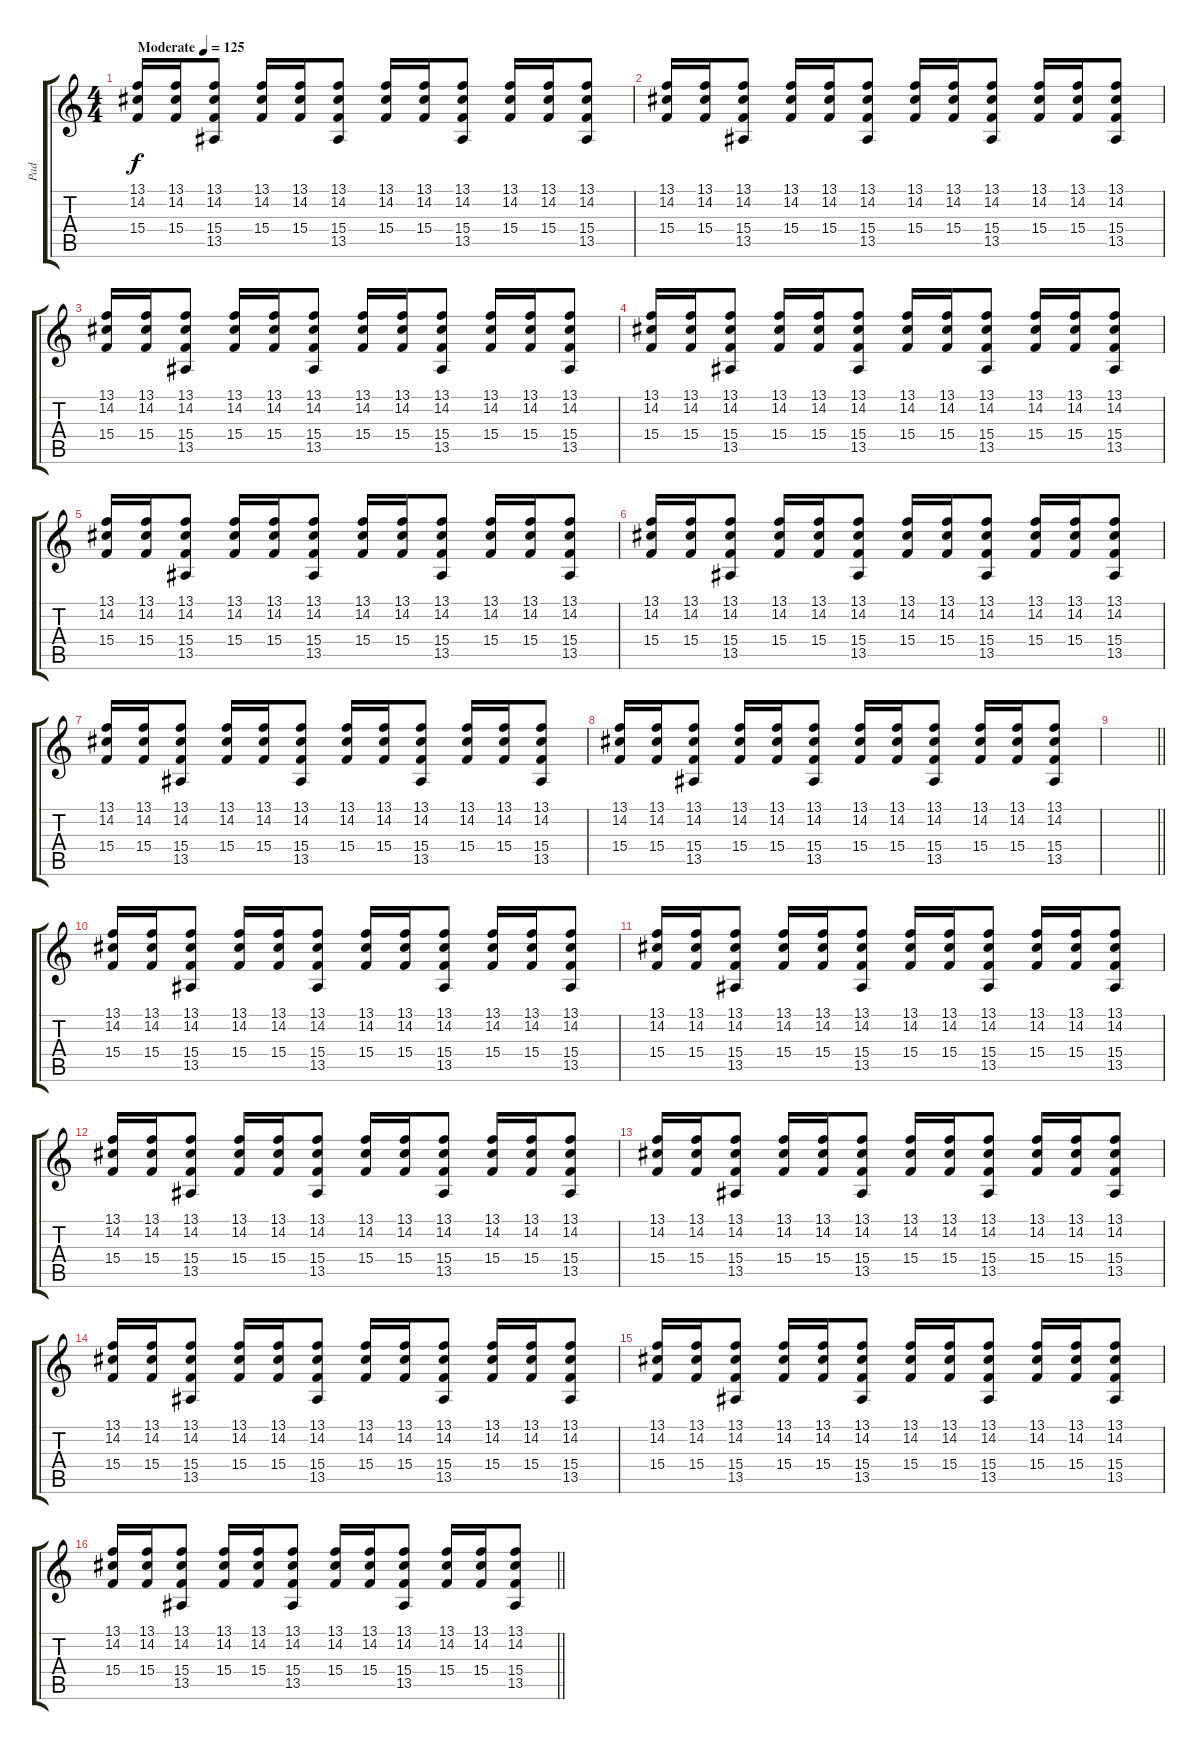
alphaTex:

\track ("Pad" "Pad") {instrument fx1rain}
\staff {score tabs}
\tuning (E4 B3 G3 D3 A2 E2) {hide}
\ts (4 4)
\tempo (125 "Moderate")
\clef g2
\ks c
(13.1 14.2 15.4).16{dy f instrument fx1rain} (13.1 14.2 15.4).16 (13.1 14.2 15.4 13.5).8 (13.1 14.2 15.4).16 (13.1 14.2 15.4).16 (13.1 14.2 15.4 13.5).8 (13.1 14.2 15.4).16 (13.1 14.2 15.4).16 (13.1 14.2 15.4 13.5).8 (13.1 14.2 15.4).16 (13.1 14.2 15.4).16 (13.1 14.2 15.4 13.5).8 |
(13.1 14.2 15.4).16 (13.1 14.2 15.4).16 (13.1 14.2 15.4 13.5).8 (13.1 14.2 15.4).16 (13.1 14.2 15.4).16 (13.1 14.2 15.4 13.5).8 (13.1 14.2 15.4).16 (13.1 14.2 15.4).16 (13.1 14.2 15.4 13.5).8 (13.1 14.2 15.4).16 (13.1 14.2 15.4).16 (13.1 14.2 15.4 13.5).8 |
(13.1 14.2 15.4).16 (13.1 14.2 15.4).16 (13.1 14.2 15.4 13.5).8 (13.1 14.2 15.4).16 (13.1 14.2 15.4).16 (13.1 14.2 15.4 13.5).8 (13.1 14.2 15.4).16 (13.1 14.2 15.4).16 (13.1 14.2 15.4 13.5).8 (13.1 14.2 15.4).16 (13.1 14.2 15.4).16 (13.1 14.2 15.4 13.5).8 |
(13.1 14.2 15.4).16 (13.1 14.2 15.4).16 (13.1 14.2 15.4 13.5).8 (13.1 14.2 15.4).16 (13.1 14.2 15.4).16 (13.1 14.2 15.4 13.5).8 (13.1 14.2 15.4).16 (13.1 14.2 15.4).16 (13.1 14.2 15.4 13.5).8 (13.1 14.2 15.4).16 (13.1 14.2 15.4).16 (13.1 14.2 15.4 13.5).8 |
(13.1 14.2 15.4).16 (13.1 14.2 15.4).16 (13.1 14.2 15.4 13.5).8 (13.1 14.2 15.4).16 (13.1 14.2 15.4).16 (13.1 14.2 15.4 13.5).8 (13.1 14.2 15.4).16 (13.1 14.2 15.4).16 (13.1 14.2 15.4 13.5).8 (13.1 14.2 15.4).16 (13.1 14.2 15.4).16 (13.1 14.2 15.4 13.5).8 |
(13.1 14.2 15.4).16 (13.1 14.2 15.4).16 (13.1 14.2 15.4 13.5).8 (13.1 14.2 15.4).16 (13.1 14.2 15.4).16 (13.1 14.2 15.4 13.5).8 (13.1 14.2 15.4).16 (13.1 14.2 15.4).16 (13.1 14.2 15.4 13.5).8 (13.1 14.2 15.4).16 (13.1 14.2 15.4).16 (13.1 14.2 15.4 13.5).8 |
(13.1 14.2 15.4).16 (13.1 14.2 15.4).16 (13.1 14.2 15.4 13.5).8 (13.1 14.2 15.4).16 (13.1 14.2 15.4).16 (13.1 14.2 15.4 13.5).8 (13.1 14.2 15.4).16 (13.1 14.2 15.4).16 (13.1 14.2 15.4 13.5).8 (13.1 14.2 15.4).16 (13.1 14.2 15.4).16 (13.1 14.2 15.4 13.5).8 |
(13.1 14.2 15.4).16 (13.1 14.2 15.4).16 (13.1 14.2 15.4 13.5).8 (13.1 14.2 15.4).16 (13.1 14.2 15.4).16 (13.1 14.2 15.4 13.5).8 (13.1 14.2 15.4).16 (13.1 14.2 15.4).16 (13.1 14.2 15.4 13.5).8 (13.1 14.2 15.4).16 (13.1 14.2 15.4).16 (13.1 14.2 15.4 13.5).8 |
\barLineRight lightlight
|
(13.1 14.2 15.4).16 (13.1 14.2 15.4).16 (13.1 14.2 15.4 13.5).8 (13.1 14.2 15.4).16 (13.1 14.2 15.4).16 (13.1 14.2 15.4 13.5).8 (13.1 14.2 15.4).16 (13.1 14.2 15.4).16 (13.1 14.2 15.4 13.5).8 (13.1 14.2 15.4).16 (13.1 14.2 15.4).16 (13.1 14.2 15.4 13.5).8 |
(13.1 14.2 15.4).16 (13.1 14.2 15.4).16 (13.1 14.2 15.4 13.5).8 (13.1 14.2 15.4).16 (13.1 14.2 15.4).16 (13.1 14.2 15.4 13.5).8 (13.1 14.2 15.4).16 (13.1 14.2 15.4).16 (13.1 14.2 15.4 13.5).8 (13.1 14.2 15.4).16 (13.1 14.2 15.4).16 (13.1 14.2 15.4 13.5).8 |
(13.1 14.2 15.4).16 (13.1 14.2 15.4).16 (13.1 14.2 15.4 13.5).8 (13.1 14.2 15.4).16 (13.1 14.2 15.4).16 (13.1 14.2 15.4 13.5).8 (13.1 14.2 15.4).16 (13.1 14.2 15.4).16 (13.1 14.2 15.4 13.5).8 (13.1 14.2 15.4).16 (13.1 14.2 15.4).16 (13.1 14.2 15.4 13.5).8 |
(13.1 14.2 15.4).16 (13.1 14.2 15.4).16 (13.1 14.2 15.4 13.5).8 (13.1 14.2 15.4).16 (13.1 14.2 15.4).16 (13.1 14.2 15.4 13.5).8 (13.1 14.2 15.4).16 (13.1 14.2 15.4).16 (13.1 14.2 15.4 13.5).8 (13.1 14.2 15.4).16 (13.1 14.2 15.4).16 (13.1 14.2 15.4 13.5).8 |
(13.1 14.2 15.4).16 (13.1 14.2 15.4).16 (13.1 14.2 15.4 13.5).8 (13.1 14.2 15.4).16 (13.1 14.2 15.4).16 (13.1 14.2 15.4 13.5).8 (13.1 14.2 15.4).16 (13.1 14.2 15.4).16 (13.1 14.2 15.4 13.5).8 (13.1 14.2 15.4).16 (13.1 14.2 15.4).16 (13.1 14.2 15.4 13.5).8 |
(13.1 14.2 15.4).16 (13.1 14.2 15.4).16 (13.1 14.2 15.4 13.5).8 (13.1 14.2 15.4).16 (13.1 14.2 15.4).16 (13.1 14.2 15.4 13.5).8 (13.1 14.2 15.4).16 (13.1 14.2 15.4).16 (13.1 14.2 15.4 13.5).8 (13.1 14.2 15.4).16 (13.1 14.2 15.4).16 (13.1 14.2 15.4 13.5).8 |
\barLineRight lightlight
(13.1 14.2 15.4).16 (13.1 14.2 15.4).16 (13.1 14.2 15.4 13.5).8 (13.1 14.2 15.4).16 (13.1 14.2 15.4).16 (13.1 14.2 15.4 13.5).8 (13.1 14.2 15.4).16 (13.1 14.2 15.4).16 (13.1 14.2 15.4 13.5).8 (13.1 14.2 15.4).16 (13.1 14.2 15.4).16 (13.1 14.2 15.4 13.5).8
